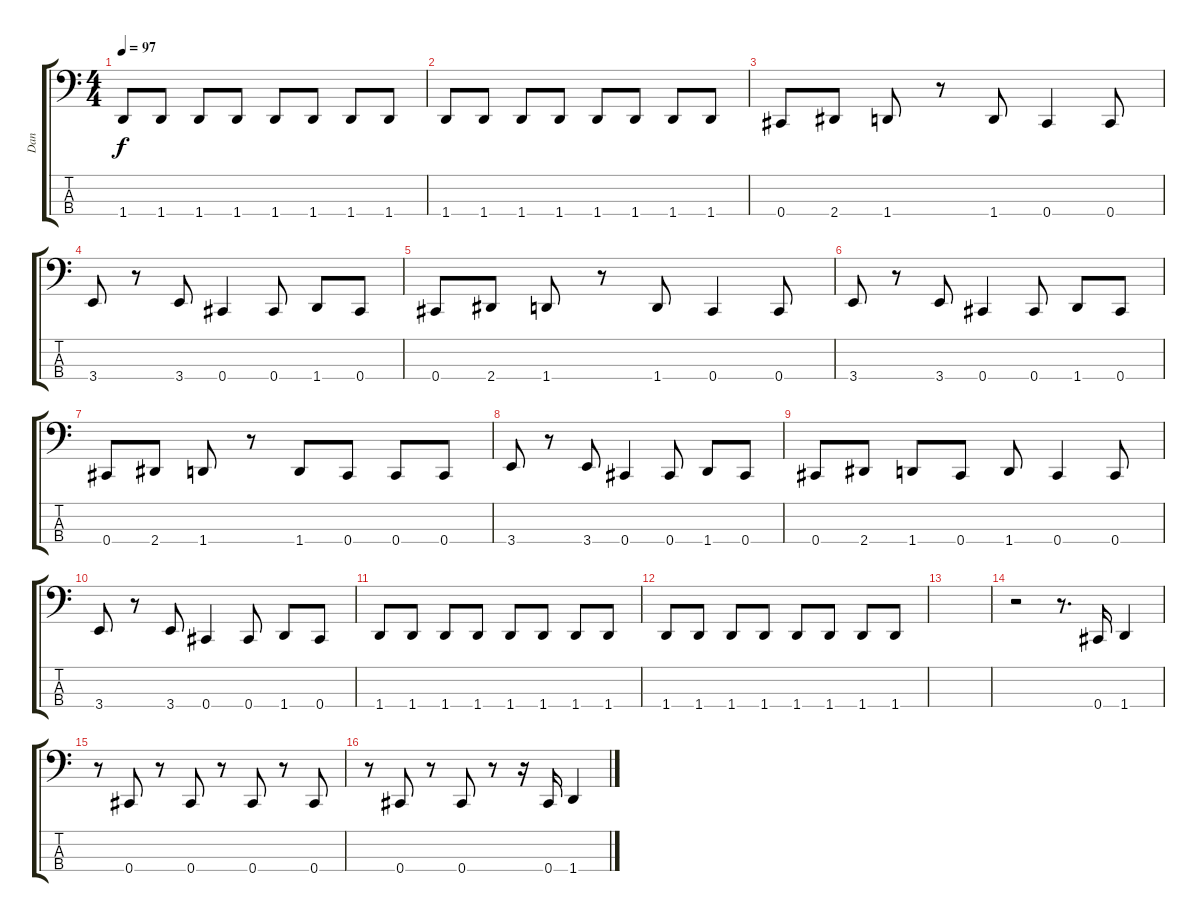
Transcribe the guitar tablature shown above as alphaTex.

\track ("Dan" "Dan") {instrument electricbasspick}
\staff {score tabs}
\tuning (Gb2 Db2 Ab1 Db1) {hide}
\ts (4 4)
\tempo 97
\clef f4
\ks c
1.4.8{dy f} 1.4.8 1.4.8 1.4.8 1.4.8 1.4.8 1.4.8 1.4.8 |
1.4.8 1.4.8 1.4.8 1.4.8 1.4.8 1.4.8 1.4.8 1.4.8 |
0.4.8 2.4.8 1.4.8 r.8 1.4.8 0.4.4 0.4.8 |
3.4.8 r.8 3.4.8 0.4.4 0.4.8 1.4.8 0.4.8 |
0.4.8 2.4.8 1.4.8 r.8 1.4.8 0.4.4 0.4.8 |
3.4.8 r.8 3.4.8 0.4.4 0.4.8 1.4.8 0.4.8 |
0.4.8 2.4.8 1.4.8 r.8 1.4.8 0.4.8 0.4.8 0.4.8 |
3.4.8 r.8 3.4.8 0.4.4 0.4.8 1.4.8 0.4.8 |
0.4.8 2.4.8 1.4.8 0.4.8 1.4.8 0.4.4 0.4.8 |
3.4.8 r.8 3.4.8 0.4.4 0.4.8 1.4.8 0.4.8 |
1.4.8 1.4.8 1.4.8 1.4.8 1.4.8 1.4.8 1.4.8 1.4.8 |
1.4.8 1.4.8 1.4.8 1.4.8 1.4.8 1.4.8 1.4.8 1.4.8 |
|
r.2 r.8{d} 0.4.16 1.4.4 |
r.8 0.4.8 r.8 0.4.8 r.8 0.4.8 r.8 0.4.8 |
r.8 0.4.8 r.8 0.4.8 r.8 r.16 0.4.16 1.4.4
